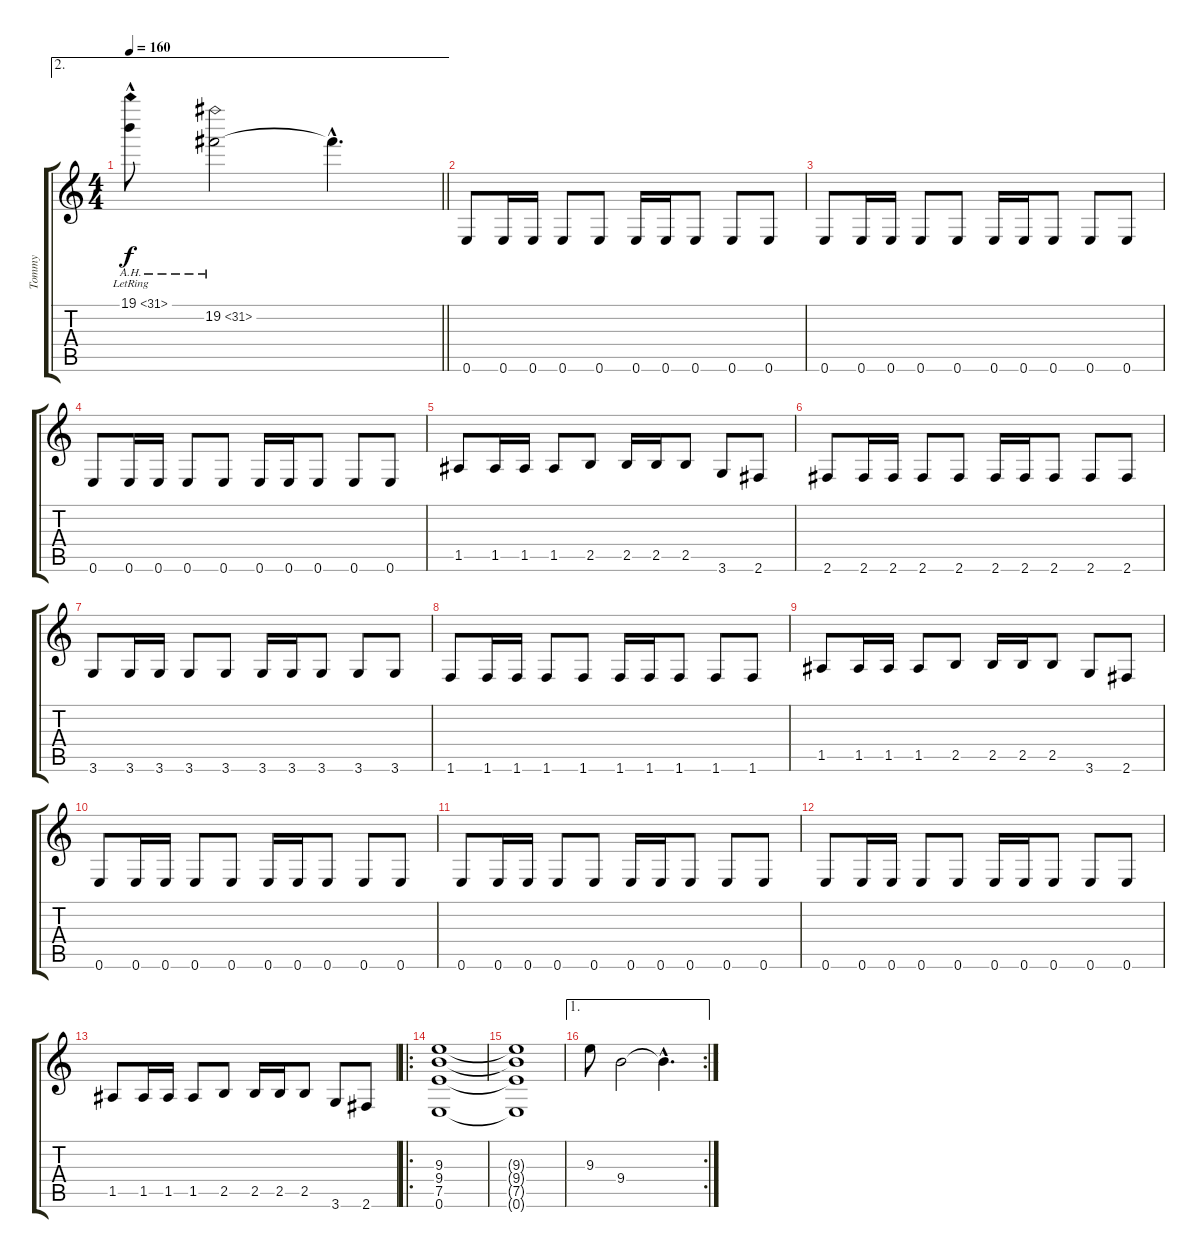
\track ("Tommy" "Tommy") {instrument distortionguitar}
\staff {score tabs}
\tuning (E4 B3 G3 D3 A2 E2) {hide}
\ae 2
\ts (4 4)
\tempo 160
\clef g2
\barLineRight lightlight
\ks c
19.1{ah 12 hac lr}.8{dy f} 19.2{ah 12}.2 19.2{hac t}.4{d} |
0.6.8 0.6.16 0.6.16 0.6.8 0.6.8 0.6.16 0.6.16 0.6.8 0.6.8 0.6.8 |
0.6.8 0.6.16 0.6.16 0.6.8 0.6.8 0.6.16 0.6.16 0.6.8 0.6.8 0.6.8 |
0.6.8 0.6.16 0.6.16 0.6.8 0.6.8 0.6.16 0.6.16 0.6.8 0.6.8 0.6.8 |
1.5.8 1.5.16 1.5.16 1.5.8 2.5.8 2.5.16 2.5.16 2.5.8 3.6.8 2.6.8 |
2.6.8 2.6.16 2.6.16 2.6.8 2.6.8 2.6.16 2.6.16 2.6.8 2.6.8 2.6.8 |
3.6.8 3.6.16 3.6.16 3.6.8 3.6.8 3.6.16 3.6.16 3.6.8 3.6.8 3.6.8 |
1.6.8 1.6.16 1.6.16 1.6.8 1.6.8 1.6.16 1.6.16 1.6.8 1.6.8 1.6.8 |
1.5.8 1.5.16 1.5.16 1.5.8 2.5.8 2.5.16 2.5.16 2.5.8 3.6.8 2.6.8 |
0.6.8 0.6.16 0.6.16 0.6.8 0.6.8 0.6.16 0.6.16 0.6.8 0.6.8 0.6.8 |
0.6.8 0.6.16 0.6.16 0.6.8 0.6.8 0.6.16 0.6.16 0.6.8 0.6.8 0.6.8 |
0.6.8 0.6.16 0.6.16 0.6.8 0.6.8 0.6.16 0.6.16 0.6.8 0.6.8 0.6.8 |
1.5.8 1.5.16 1.5.16 1.5.8 2.5.8 2.5.16 2.5.16 2.5.8 3.6.8 2.6.8 |
\ro
(9.3 9.4 7.5 0.6).1 |
(9.3{t} 9.4{t} 7.5{t} 0.6{t}).1 |
\ae 1
\rc 2
9.3.8 9.4.2 9.4{hac t}.4{d}
